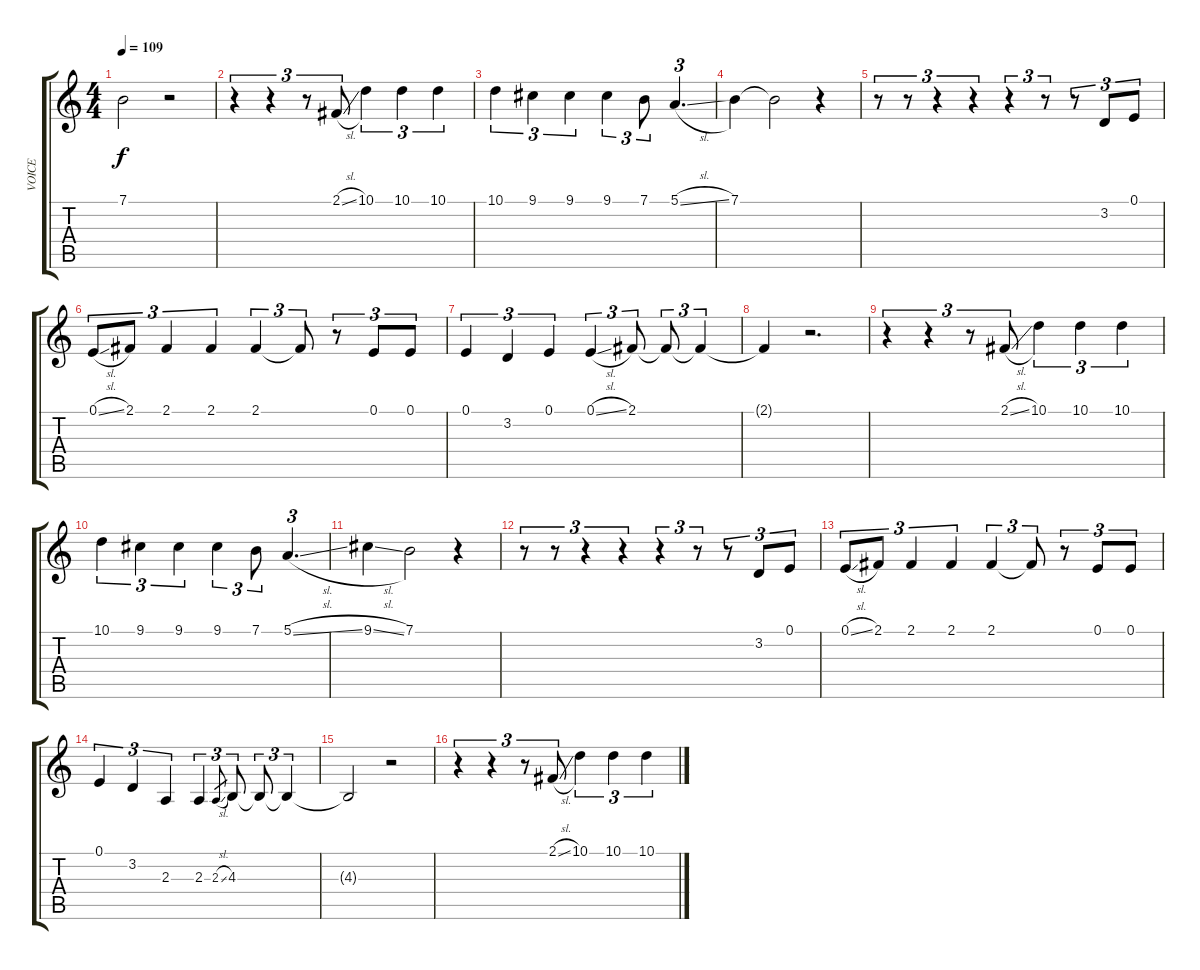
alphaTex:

\track ("VOICE" "VOICE") {instrument flute}
\staff {score tabs}
\tuning (E4 B3 G3 D3 A2 E2) {hide}
\ts (4 4)
\tempo 109
\clef g2
\ks c
7.1{t}.2{dy f} r.2 |
r.4{tu (3 2)} r.4{tu (3 2)} r.8{tu (3 2)} 2.1{sl}.8{tu (3 2)} 10.1.4{tu (3 2)} 10.1.4{tu (3 2)} 10.1.4{tu (3 2)} |
10.1.4{tu (3 2)} 9.1.4{tu (3 2)} 9.1.4{tu (3 2)} 9.1.4{tu (3 2)} 7.1.8{tu (3 2)} 5.1{sl}.4{d tu (3 2)} |
7.1.4 7.1{t}.2 r.4 |
r.8{tu (3 2)} r.8{tu (3 2)} r.4{tu (3 2)} r.4{tu (3 2)} r.4{tu (3 2)} r.8{tu (3 2)} r.8{tu (3 2)} 3.2.8{tu (3 2)} 0.1.8{tu (3 2)} |
0.1{sl}.8{tu (3 2)} 2.1.8{tu (3 2)} 2.1.4{tu (3 2)} 2.1.4{tu (3 2)} 2.1.4{tu (3 2)} 2.1{t}.8{tu (3 2)} r.8{tu (3 2)} 0.1.8{tu (3 2)} 0.1.8{tu (3 2)} |
0.1.4{tu (3 2)} 3.2.4{tu (3 2)} 0.1.4{tu (3 2)} 0.1{sl}.4{tu (3 2)} 2.1.8{tu (3 2)} 2.1{t}.8{tu (3 2)} 2.1{t}.4{tu (3 2)} |
2.1{t}.4 r.2{d} |
r.4{tu (3 2)} r.4{tu (3 2)} r.8{tu (3 2)} 2.1{sl}.8{tu (3 2)} 10.1.4{tu (3 2)} 10.1.4{tu (3 2)} 10.1.4{tu (3 2)} |
10.1.4{tu (3 2)} 9.1.4{tu (3 2)} 9.1.4{tu (3 2)} 9.1.4{tu (3 2)} 7.1.8{tu (3 2)} 5.1{sl}.4{d tu (3 2)} |
9.1{sl}.4 7.1.2 r.4 |
r.8{tu (3 2)} r.8{tu (3 2)} r.4{tu (3 2)} r.4{tu (3 2)} r.4{tu (3 2)} r.8{tu (3 2)} r.8{tu (3 2)} 3.2.8{tu (3 2)} 0.1.8{tu (3 2)} |
0.1{sl}.8{tu (3 2)} 2.1.8{tu (3 2)} 2.1.4{tu (3 2)} 2.1.4{tu (3 2)} 2.1.4{tu (3 2)} 2.1{t}.8{tu (3 2)} r.8{tu (3 2)} 0.1.8{tu (3 2)} 0.1.8{tu (3 2)} |
0.1.4{tu (3 2)} 3.2.4{tu (3 2)} 2.3.4{tu (3 2)} 2.3.4{tu (3 2)} 2.3{sl}.8{gr} 4.3.8{tu (3 2)} 4.3{t}.8{tu (3 2)} 4.3{t}.4{tu (3 2)} |
4.3{t}.2 r.2 |
r.4{tu (3 2)} r.4{tu (3 2)} r.8{tu (3 2)} 2.1{sl}.8{tu (3 2)} 10.1.4{tu (3 2)} 10.1.4{tu (3 2)} 10.1.4{tu (3 2)}
